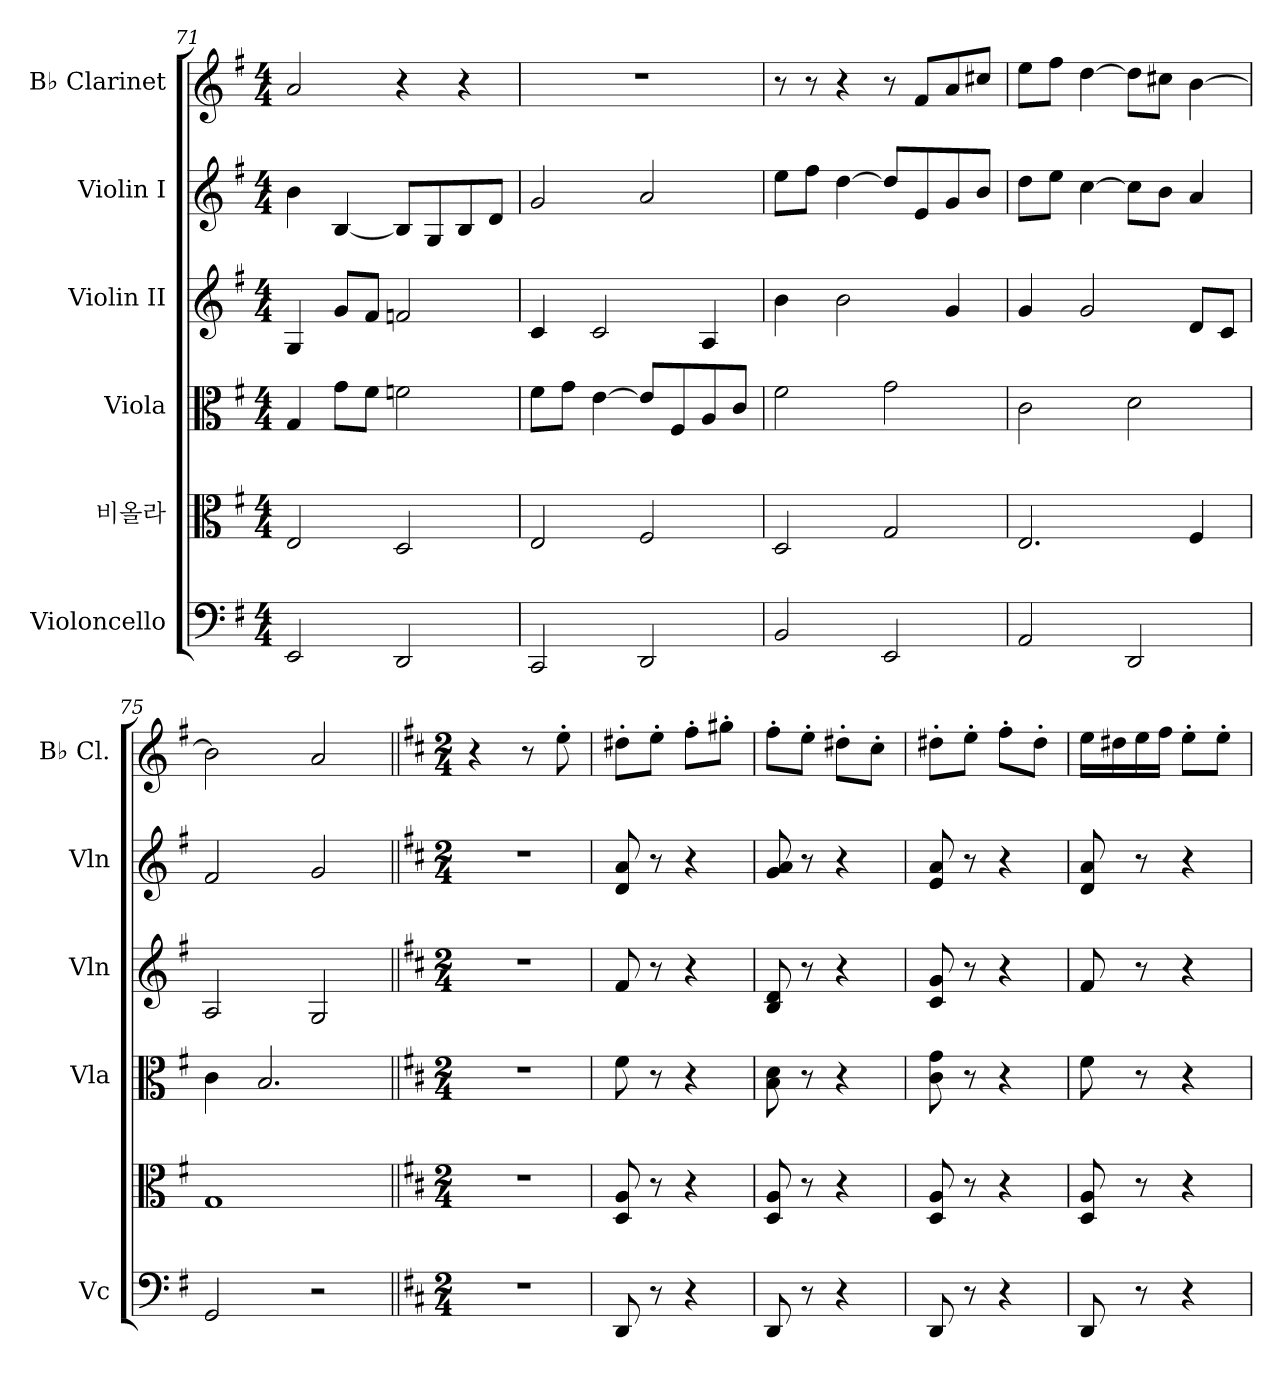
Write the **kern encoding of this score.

**kern	**kern	**kern	**kern	**kern	**kern
*part6	*part5	*part4	*part3	*part2	*part1
*staff6	*staff5	*staff4	*staff3	*staff2	*staff1
*I"Violoncello	*I"비올라	*I"Viola	*I"Violin II	*I"Violin I	*I"B♭ Clarinet
*I'Vc	*	*I'Vla	*I'Vln	*I'Vln	*I'B♭ Cl.
*clefF4	*clefC3	*clefC3	*clefG2	*clefG2	*clefG2
*	*	*	*	*	*ITrd1c2
*k[f#]	*k[f#]	*k[f#]	*k[f#]	*k[f#]	*k[b-]
*M4/4	*M4/4	*M4/4	*M4/4	*M4/4	*M4/4
=71	=71	=71	=71	=71	=71
2EE/	2E/	4G/	4G/	4b\	2g/
.	.	8g\L	8g/L	[4B/	.
.	.	8f#\J	8f#/J	.	.
2DD/	2D/	2fn\	2fn/	8B/L]	4r
.	.	.	.	8G/	.
.	.	.	.	8B/	4r
.	.	.	.	8d/J	.
=72	=72	=72	=72	=72	=72
2CC/	2E/	8f#\L	4c/	2g/	1r
.	.	8g\J	.	.	.
.	.	[4e\	2c/	.	.
2DD/	2F#/	8e/L]	.	2a/	.
.	.	8F#/	.	.	.
.	.	8A/	4A/	.	.
.	.	8c/J	.	.	.
!!LO:LB:g=z
=73	=73	=73	=73	=73	=73
2BB/	2D/	2f#\	4b\	8ee\L	8r
.	.	.	.	8ff#\J	8r
.	.	.	2b\	[4dd\	4r
2EE/	2G/	2g\	.	8dd/L]	8r
.	.	.	.	8e/	8e/L
.	.	.	4g/	8g/	8g/
.	.	.	.	8b/J	8bn/J
=74	=74	=74	=74	=74	=74
2AA/	2.E/	2c\	4g/	8dd\L	8dd\L
.	.	.	.	8ee\J	8ee\J
.	.	.	2g/	[4cc\	[4cc\
2DD/	.	2d\	.	8cc\L]	8cc\L]
.	.	.	.	8b\J	8bn\J
.	4F#/	.	8d/L	4a/	[4a\
.	.	.	8c/J	.	.
=75	=75	=75	=75	=75	=75
2GG/	1G	4c\	2A/	2f#/	2a\]
.	.	2.B/	.	.	.
2r	.	.	2G/	2g/	2g/
=76||	=76||	=76||	=76||	=76||	=76||
!!LO:REH:place=s1:a:B:fs=14:t=G
*k[f#c#]	*k[f#c#]	*k[f#c#]	*k[f#c#]	*k[f#c#]	*k[]
*M2/4	*M2/4	*M2/4	*M2/4	*M2/4	*M2/4
*	*	*	*	*	*MM140
2r	2r	2r	2r	2r	4r
.	.	.	.	.	8r
.	.	.	.	.	8dd'\
=77	=77	=77	=77	=77	=77
8DD/	8D/ 8A/	8f#\	8f#/	8d/ 8a/	8cc#X'\L
8r	8r	8r	8r	8r	8dd'\J
4r	4r	4r	4r	4r	8ee'\L
.	.	.	.	.	8ff#X'\J
=78	=78	=78	=78	=78	=78
8DD/	8D/ 8A/	8B\ 8d\	8B/ 8d/	8g/ 8a/	8ee'\L
8r	8r	8r	8r	8r	8dd'\J
4r	4r	4r	4r	4r	8cc#X'\L
.	.	.	.	.	8b'\J
=79	=79	=79	=79	=79	=79
8DD/	8D/ 8A/	8c#\ 8g\	8c#/ 8g/	8e/ 8a/	8cc#X'\L
8r	8r	8r	8r	8r	8dd'\J
4r	4r	4r	4r	4r	8ee'\L
.	.	.	.	.	8cc#'\J
!!LO:PB:g=z
=80	=80	=80	=80	=80	=80
8DD/	8D/ 8A/	8f#\	8f#/	8d/ 8a/	16dd\LL
.	.	.	.	.	16cc#X\
8r	8r	8r	8r	8r	16dd\
.	.	.	.	.	16ee\JJ
4r	4r	4r	4r	4r	8dd'\L
.	.	.	.	.	8dd'\J
=	=	=	=	=	=
*-	*-	*-	*-	*-	*-
